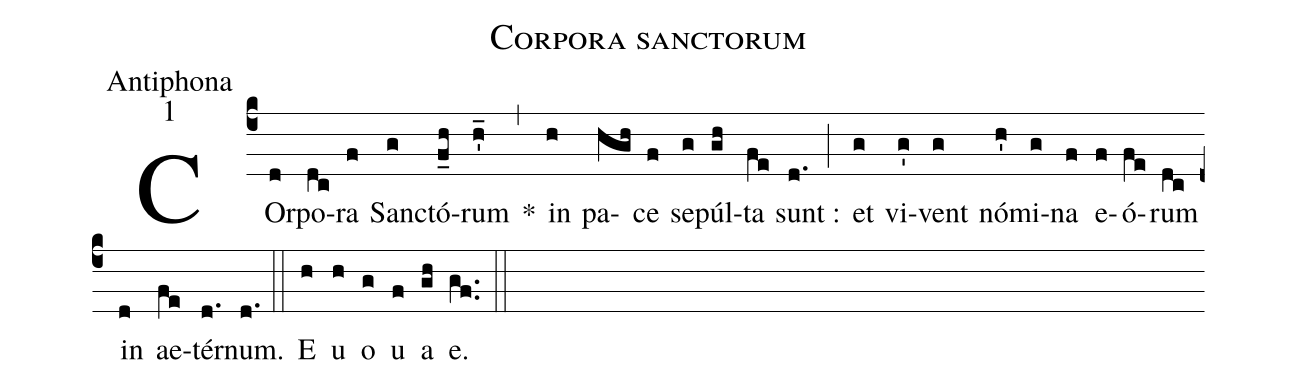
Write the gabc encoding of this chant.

name:Corpora sanctorum;
office-part:Antiphona;
mode:1;
%%
(c4) COr(d)po(dc)ra(f) San(g)ctó(f_h)rum(h'_) *(,) in(h) pa(hgh)ce(f) se(g)púl(gh)ta(fe) sunt :(d.) (;) et(g) vi(g')vent(g) nó(h')mi(g)na(f) e(f)ó(fe)rum(dc) in(d) ae(fe)tér(d.)num.(d.) (::) <eu>E(h) u(h) o(g) u(f) a(gh) e.</eu>(gf..) (::)
